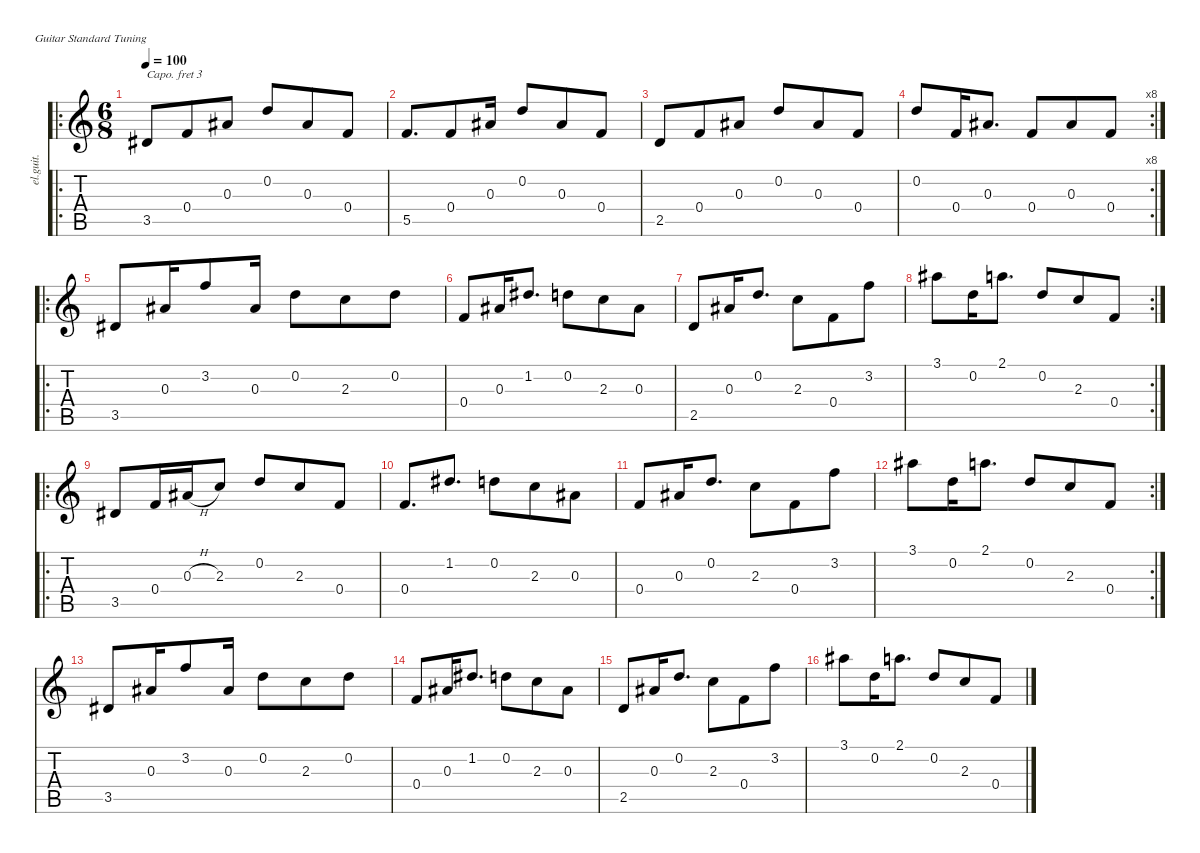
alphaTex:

\defaultSystemsLayout 4
\hideDynamics
\bracketExtendMode nobrackets
\otherSystemsTrackNameOrientation horizontal
\track ("Guitar 1" "el.guit.") {instrument electricguitarclean}
\staff {score tabs}
\capo 3
\tuning (E4 B3 G3 D3 A2 E2)
\ro
\ts (6 8)
\tempo 100
\clef g2
\ks c
3.5.8{dy mf} 0.4.8 0.3.8 0.2.8 0.3.8 0.4.8 |
5.5.8{d} 0.4.8 0.3.16 0.2.8 0.3.8 0.4.8 |
2.5.8 0.4.8 0.3.8 0.2.8 0.3.8 0.4.8 |
\rc 8
0.2.8 0.4.16 0.3.8{d} 0.4.8 0.3.8 0.4.8 |
\ro
3.5.8 0.3.16 3.2.8 0.3.16 0.2.8 2.3.8 0.2.8 |
0.4.8 0.3.16 1.2.8{d} 0.2.8 2.3.8 0.3.8 |
2.5.8 0.3.16 0.2.8{d} 2.3.8 0.4.8 3.2.8 |
\rc 2
3.1.8 0.2.16 2.1.8{d} 0.2.8 2.3.8 0.4.8 |
\ro
3.5.8 0.4.16 0.3{h}.16 2.3.8 0.2.8 2.3.8 0.4.8 |
0.4.8{d} 1.2.8{d} 0.2.8 2.3.8 0.3.8 |
0.4.8 0.3.16 0.2.8{d} 2.3.8 0.4.8 3.2.8 |
\rc 2
3.1.8 0.2.16 2.1.8{d} 0.2.8 2.3.8 0.4.8 |
3.5.8 0.3.16 3.2.8 0.3.16 0.2.8 2.3.8 0.2.8 |
0.4.8 0.3.16 1.2.8{d} 0.2.8 2.3.8 0.3.8 |
2.5.8 0.3.16 0.2.8{d} 2.3.8 0.4.8 3.2.8 |
3.1.8 0.2.16 2.1.8{d} 0.2.8 2.3.8 0.4.8
